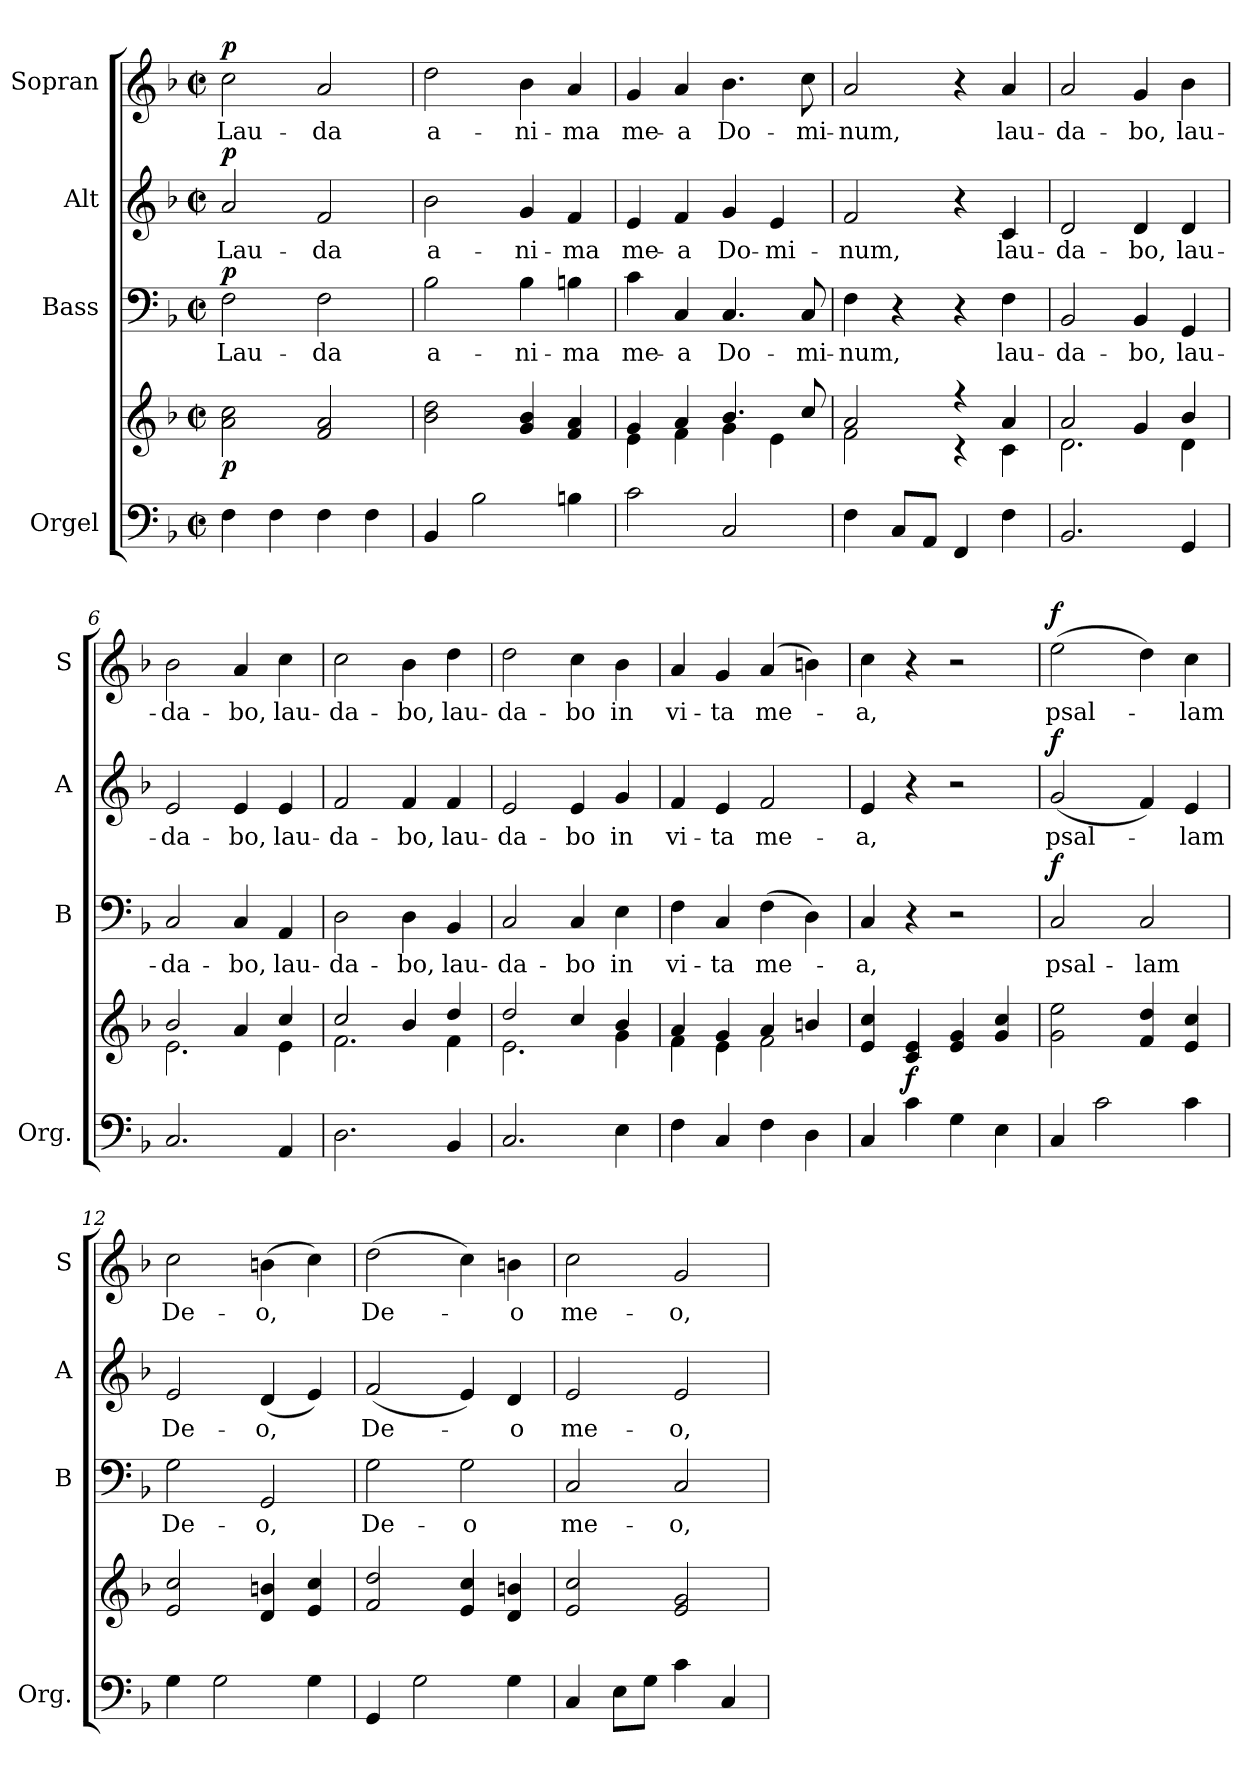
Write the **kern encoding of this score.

**kern	**kern	**dynam	**kern	**text	**dynam	**kern	**text	**dynam	**kern	**text	**dynam
*part4	*part4	*part4	*part3	*part3	*part3	*part2	*part2	*part2	*part1	*part1	*part1
*staff5	*staff4	*staff4/5	*staff3	*staff3	*staff3	*staff2	*staff2	*staff2	*staff1	*staff1	*staff1
*I"Orgel	*	*	*I"Bass	*	*	*I"Alt	*	*	*I"Sopran	*	*
*I'Org.	*	*	*I'B	*	*	*I'A	*	*	*I'S	*	*
*clefF4	*clefG2	*	*clefF4	*	*	*clefG2	*	*	*clefG2	*	*
*k[b-]	*k[b-]	*	*k[b-]	*	*	*k[b-]	*	*	*k[b-]	*	*
*F:	*F:	*	*F:	*	*	*F:	*	*	*F:	*	*
*M2/2	*M2/2	*	*M2/2	*	*	*M2/2	*	*	*M2/2	*	*
*met(c|)	*met(c|)	*	*met(c|)	*	*	*met(c|)	*	*	*met(c|)	*	*
=1	=1	=1	=1	=1	=1	=1	=1	=1	=1	=1	=1
!	!	!LO:DY:b	!	!LO:LY:b	!LO:DY:a	!	!LO:LY:b	!LO:DY:a	!	!LO:LY:b	!LO:DY:a
4F\	2a\ 2cc\	p	2F\	Lau-	p	2a/	Lau-	p	2cc\	Lau-	p
4F\	.	.	.	.	.	.	.	.	.	.	.
!	!	!	!	!LO:LY:b	!	!	!LO:LY:b	!	!	!LO:LY:b	!
4F\	2f/ 2a/	.	2F\	-da	.	2f/	-da	.	2a/	-da	.
4F\	.	.	.	.	.	.	.	.	.	.	.
=2	=2	=2	=2	=2	=2	=2	=2	=2	=2	=2	=2
!	!	!	!	!LO:LY:b	!	!	!LO:LY:b	!	!	!LO:LY:b	!
4BB-/	2b-\ 2dd\	.	2B-\	a-	.	2b-\	a-	.	2dd\	a-	.
2B-\	.	.	.	.	.	.	.	.	.	.	.
!	!	!	!	!LO:LY:b	!	!	!LO:LY:b	!	!	!LO:LY:b	!
.	4g/ 4b-/	.	4B-\	-ni-	.	4g/	-ni-	.	4b-\	-ni-	.
!	!	!	!	!LO:LY:b	!	!	!LO:LY:b	!	!	!LO:LY:b	!
4Bn\	4f/ 4a/	.	4Bn\	-ma	.	4f/	-ma	.	4a/	-ma	.
=3	=3	=3	=3	=3	=3	=3	=3	=3	=3	=3	=3
*	*^	*	*	*	*	*	*	*	*	*	*
!	!	!	!	!	!LO:LY:b	!	!	!LO:LY:b	!	!	!LO:LY:b	!
2c\	4g/	4e\	.	4c\	me-	.	4e/	me-	.	4g/	me-	.
!	!	!	!	!	!LO:LY:b	!	!	!LO:LY:b	!	!	!LO:LY:b	!
.	4a/	4f\	.	4C/	-a	.	4f/	-a	.	4a/	-a	.
!	!	!	!	!	!LO:LY:b	!	!	!LO:LY:b	!	!	!LO:LY:b	!
2C/	4.b-/	4g\	.	4.C/	Do-	.	4g/	Do-	.	4.b-\	Do-	.
!	!	!	!	!	!	!	!	!LO:LY:b	!	!	!	!
.	.	4e\	.	.	.	.	4e/	-mi-	.	.	.	.
!	!	!	!	!	!LO:LY:b	!	!	!	!	!	!LO:LY:b	!
.	8cc/	.	.	8C/	-mi-	.	.	.	.	8cc\	-mi-	.
=4	=4	=4	=4	=4	=4	=4	=4	=4	=4	=4	=4	=4
!	!	!	!	!	!LO:LY:b	!	!	!LO:LY:b	!	!	!LO:LY:b	!
4F\	2a/	2f\	.	4F\	-num,	.	2f/	-num,	.	2a/	-num,	.
8C/L	.	.	.	4r	.	.	.	.	.	.	.	.
8AA/J	.	.	.	.	.	.	.	.	.	.	.	.
4FF/	4r	4r	.	4r	.	.	4r	.	.	4r	.	.
!	!	!	!	!	!LO:LY:b	!	!	!LO:LY:b	!	!	!LO:LY:b	!
4F\	4a/	4c\	.	4F\	lau-	.	4c/	lau-	.	4a/	lau-	.
!!LO:LB:g=z
=5	=5	=5	=5	=5	=5	=5	=5	=5	=5	=5	=5	=5
!	!	!	!	!	!LO:LY:b	!	!	!LO:LY:b	!	!	!LO:LY:b	!
2.BB-/	2a/	2.d\	.	2BB-/	-da-	.	2d/	-da-	.	2a/	-da-	.
!	!	!	!	!	!LO:LY:b	!	!	!LO:LY:b	!	!	!LO:LY:b	!
.	4g/	.	.	4BB-/	-bo,	.	4d/	-bo,	.	4g/	-bo,	.
!	!	!	!	!	!LO:LY:b	!	!	!LO:LY:b	!	!	!LO:LY:b	!
4GG/	4b-/	4d\	.	4GG/	lau-	.	4d/	lau-	.	4b-\	lau-	.
=6	=6	=6	=6	=6	=6	=6	=6	=6	=6	=6	=6	=6
!	!	!	!	!	!LO:LY:b	!	!	!LO:LY:b	!	!	!LO:LY:b	!
2.C/	2b-/	2.e\	.	2C/	-da-	.	2e/	-da-	.	2b-\	-da-	.
!	!	!	!	!	!LO:LY:b	!	!	!LO:LY:b	!	!	!LO:LY:b	!
.	4a/	.	.	4C/	-bo,	.	4e/	-bo,	.	4a/	-bo,	.
!	!	!	!	!	!LO:LY:b	!	!	!LO:LY:b	!	!	!LO:LY:b	!
4AA/	4cc/	4e\	.	4AA/	lau-	.	4e/	lau-	.	4cc\	lau-	.
=7	=7	=7	=7	=7	=7	=7	=7	=7	=7	=7	=7	=7
!	!	!	!	!	!LO:LY:b	!	!	!LO:LY:b	!	!	!LO:LY:b	!
2.D\	2cc/	2.f\	.	2D\	-da-	.	2f/	-da-	.	2cc\	-da-	.
!	!	!	!	!	!LO:LY:b	!	!	!LO:LY:b	!	!	!LO:LY:b	!
.	4b-/	.	.	4D\	-bo,	.	4f/	-bo,	.	4b-\	-bo,	.
!	!	!	!	!	!LO:LY:b	!	!	!LO:LY:b	!	!	!LO:LY:b	!
4BB-/	4dd/	4f\	.	4BB-/	lau-	.	4f/	lau-	.	4dd\	lau-	.
=8	=8	=8	=8	=8	=8	=8	=8	=8	=8	=8	=8	=8
!	!	!	!	!	!LO:LY:b	!	!	!LO:LY:b	!	!	!LO:LY:b	!
2.C/	2dd/	2.e\	.	2C/	-da-	.	2e/	-da-	.	2dd\	-da-	.
!	!	!	!	!	!LO:LY:b	!	!	!LO:LY:b	!	!	!LO:LY:b	!
.	4cc/	.	.	4C/	-bo	.	4e/	-bo	.	4cc\	-bo	.
!	!	!	!	!	!LO:LY:b	!	!	!LO:LY:b	!	!	!LO:LY:b	!
4E\	4b-/	4g\	.	4E\	in	.	4g/	in	.	4b-\	in	.
=9	=9	=9	=9	=9	=9	=9	=9	=9	=9	=9	=9	=9
!	!	!	!	!	!LO:LY:b	!	!	!LO:LY:b	!	!	!LO:LY:b	!
4F\	4a/	4f\	.	4F\	vi-	.	4f/	vi-	.	4a/	vi-	.
!	!	!	!	!	!LO:LY:b	!	!	!LO:LY:b	!	!	!LO:LY:b	!
4C/	4g/	4e\	.	4C/	-ta	.	4e/	-ta	.	4g/	-ta	.
!	!	!	!	!	!LO:LY:b	!	!	!LO:LY:b	!	!	!LO:LY:b	!
4F\	4a/	2f\	.	(>4F\	me-	.	2f/	me-	.	(4a/	me-	.
4D\	4bn/	.	.	4D\)	.	.	.	.	.	4bn\)	.	.
*	*v	*v	*	*	*	*	*	*	*	*	*	*
=10	=10	=10	=10	=10	=10	=10	=10	=10	=10	=10	=10
!	!	!	!	!LO:LY:b	!	!	!LO:LY:b	!	!	!LO:LY:b	!
4C/	4e/ 4cc/	.	4C/	-a,	.	4e/	-a,	.	4cc\	-a,	.
!	!	!LO:DY:b	!	!	!	!	!	!	!	!	!
4c\	4c/ 4e/	f	4r	.	.	4r	.	.	4r	.	.
4G\	4e/ 4g/	.	2r	.	.	2r	.	.	2r	.	.
4E\	4g/ 4cc/	.	.	.	.	.	.	.	.	.	.
!!LO:PB:g=z
=11	=11	=11	=11	=11	=11	=11	=11	=11	=11	=11	=11
!	!	!	!	!LO:LY:b	!LO:DY:a	!	!LO:LY:b	!LO:DY:a	!	!LO:LY:b	!LO:DY:a
4C/	2g\ 2ee\	.	2C/	psal-	f	(<2g/	psal-	f	(>2ee\	psal-	f
2c\	.	.	.	.	.	.	.	.	.	.	.
!	!	!	!	!LO:LY:b	!	!	!	!	!	!	!
.	4f/ 4dd/	.	2C/	-lam	.	4f/)	.	.	4dd\)	.	.
!	!	!	!	!	!	!	!LO:LY:b	!	!	!LO:LY:b	!
4c\	4e/ 4cc/	.	.	.	.	4e/	-lam	.	4cc\	-lam	.
=12	=12	=12	=12	=12	=12	=12	=12	=12	=12	=12	=12
!	!	!	!	!LO:LY:b	!	!	!LO:LY:b	!	!	!LO:LY:b	!
4G\	2e/ 2cc/	.	2G\	De-	.	2e/	De-	.	2cc\	De-	.
2G\	.	.	.	.	.	.	.	.	.	.	.
!	!	!	!	!LO:LY:b	!	!	!LO:LY:b	!	!	!LO:LY:b	!
.	4d/ 4bn/	.	2GG/	-o,	.	(<4d/	-o,	.	(>4bn\	-o,	.
4G\	4e/ 4cc/	.	.	.	.	4e/)	.	.	4cc\)	.	.
=13	=13	=13	=13	=13	=13	=13	=13	=13	=13	=13	=13
!	!	!	!	!LO:LY:b	!	!	!LO:LY:b	!	!	!LO:LY:b	!
4GG/	2f/ 2dd/	.	2G\	De-	.	(<2f/	De-	.	(>2dd\	De-	.
2G\	.	.	.	.	.	.	.	.	.	.	.
!	!	!	!	!LO:LY:b	!	!	!	!	!	!	!
.	4e/ 4cc/	.	2G\	-o	.	4e/)	.	.	4cc\)	.	.
!	!	!	!	!	!	!	!LO:LY:b	!	!	!LO:LY:b	!
4G\	4d/ 4bn/	.	.	.	.	4d/	-o	.	4bn\	-o	.
=14	=14	=14	=14	=14	=14	=14	=14	=14	=14	=14	=14
!	!	!	!	!LO:LY:b	!	!	!LO:LY:b	!	!	!LO:LY:b	!
4C/	2e/ 2cc/	.	2C/	me-	.	2e/	me-	.	2cc\	me-	.
8E\L	.	.	.	.	.	.	.	.	.	.	.
8G\J	.	.	.	.	.	.	.	.	.	.	.
!	!	!	!	!LO:LY:b	!	!	!LO:LY:b	!	!	!LO:LY:b	!
4c\	2e/ 2g/	.	2C/	-o,	.	2e/	-o,	.	2g/	-o,	.
4C/	.	.	.	.	.	.	.	.	.	.	.
=	=	=	=	=	=	=	=	=	=	=	=
*-	*-	*-	*-	*-	*-	*-	*-	*-	*-	*-	*-
